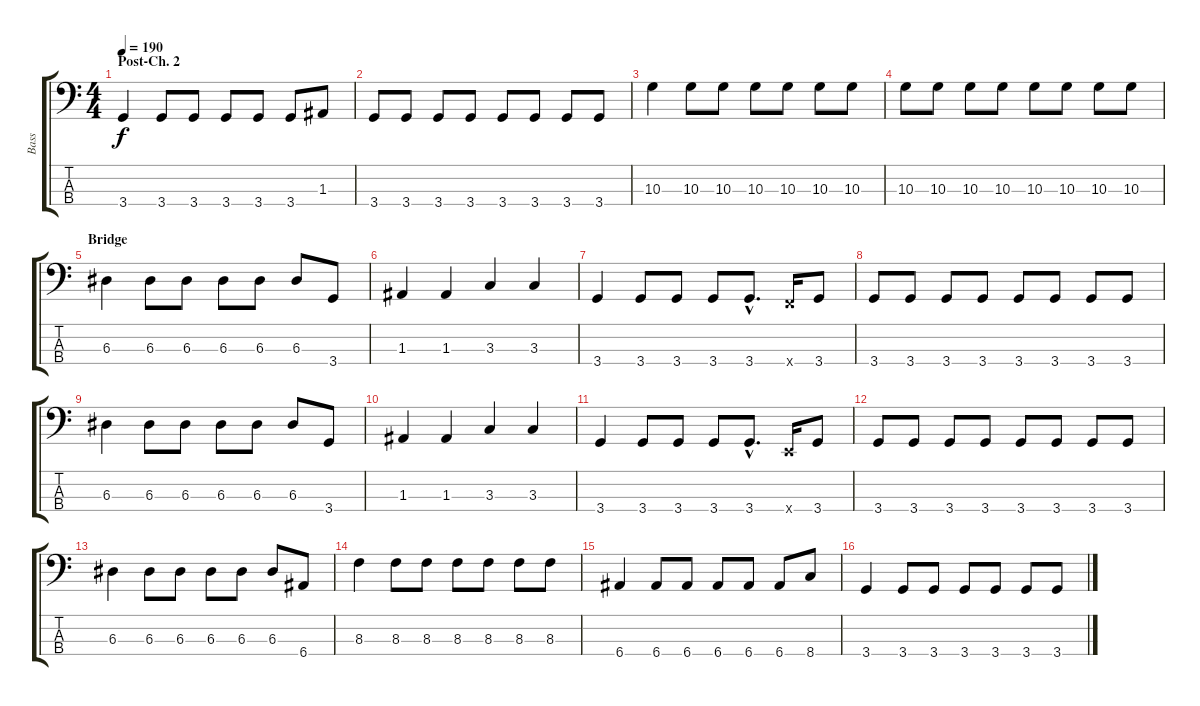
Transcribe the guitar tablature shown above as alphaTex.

\track ("Bass" "Bass") {instrument electricbasspick}
\staff {score tabs}
\tuning (G2 D2 A1 E1) {hide}
\ts (4 4)
\section ("" "Post-Ch. 2")
\tempo 190
\clef f4
\ks c
3.4.4{dy f} 3.4.8 3.4.8 3.4.8 3.4.8 3.4.8 1.3.8 |
3.4.8 3.4.8 3.4.8 3.4.8 3.4.8 3.4.8 3.4.8 3.4.8 |
10.3.4 10.3.8 10.3.8 10.3.8 10.3.8 10.3.8 10.3.8 |
10.3.8 10.3.8 10.3.8 10.3.8 10.3.8 10.3.8 10.3.8 10.3.8 |
\section ("" "Bridge")
6.3.4 6.3.8 6.3.8 6.3.8 6.3.8 6.3.8 3.4.8 |
1.3.4 1.3.4 3.3.4 3.3.4 |
3.4.4 3.4.8 3.4.8 3.4.8 3.4{hac}.8{d} 1.4{x}.16 3.4.8 |
3.4.8 3.4.8 3.4.8 3.4.8 3.4.8 3.4.8 3.4.8 3.4.8 |
6.3.4 6.3.8 6.3.8 6.3.8 6.3.8 6.3.8 3.4.8 |
1.3.4 1.3.4 3.3.4 3.3.4 |
3.4.4 3.4.8 3.4.8 3.4.8 3.4{hac}.8{d} 0.4{x}.16 3.4.8 |
3.4.8 3.4.8 3.4.8 3.4.8 3.4.8 3.4.8 3.4.8 3.4.8 |
6.3.4 6.3.8 6.3.8 6.3.8 6.3.8 6.3.8 6.4.8 |
8.3.4 8.3.8 8.3.8 8.3.8 8.3.8 8.3.8 8.3.8 |
6.4.4 6.4.8 6.4.8 6.4.8 6.4.8 6.4.8 8.4.8 |
3.4.4 3.4.8 3.4.8 3.4.8 3.4.8 3.4.8 3.4.8
